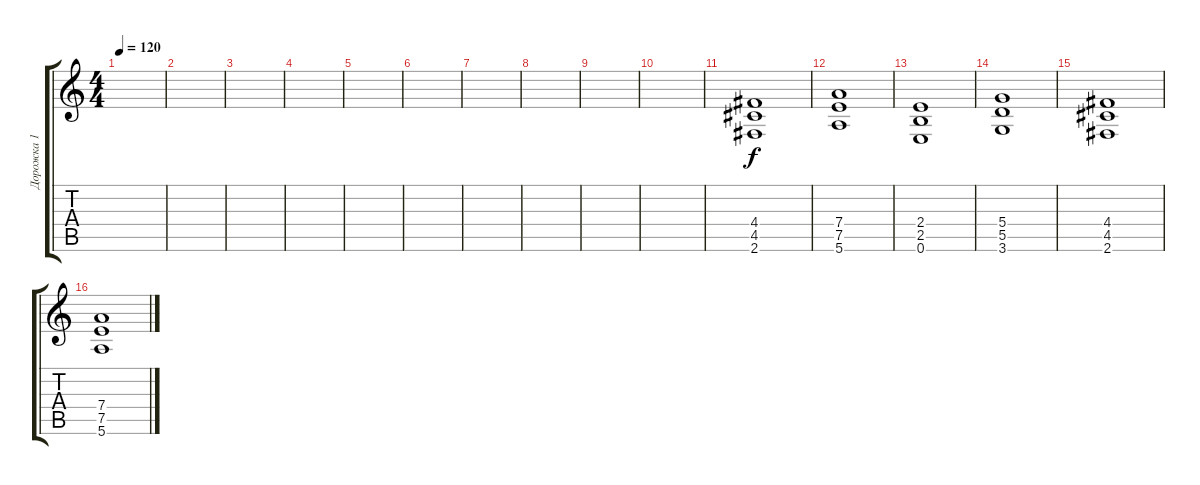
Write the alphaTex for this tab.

\track ("Дорожка 1" "Дорожка 1") {instrument distortionguitar}
\staff {score tabs}
\tuning (E4 B3 G3 D3 A2 E2) {hide}
\ts (4 4)
\tempo 120
\clef g2
\ks c
|
|
|
|
|
|
|
|
|
|
(4.4 4.5 2.6).1 |
(7.4 7.5 5.6).1 |
(2.4 2.5 0.6).1 |
(5.4 5.5 3.6).1 |
(4.4 4.5 2.6).1 |
(7.4 7.5 5.6).1
